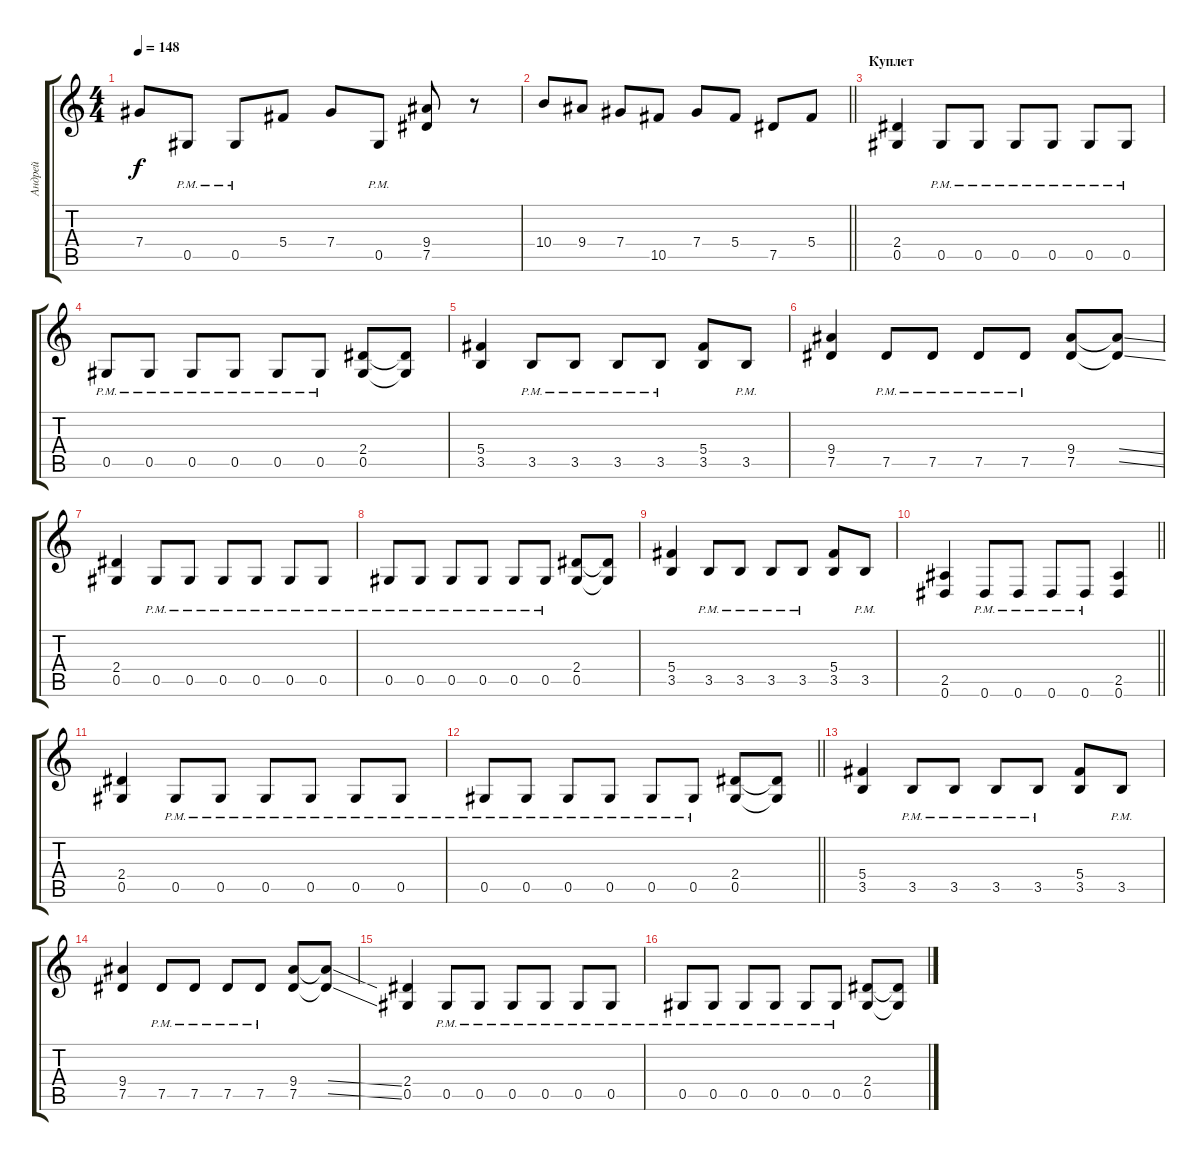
\track ("Андрей" "Андрей") {instrument distortionguitar}
\staff {score tabs}
\tuning (Eb4 Bb3 Gb3 Db3 Ab2 Eb2) {hide}
\ts (4 4)
\tempo 148
\clef g2
\ks c
7.4.8{dy f} 0.5{pm}.8 0.5{pm}.8 5.4.8 7.4.8 0.5{pm}.8 (9.4 7.5).8 r.8 |
\barLineRight lightlight
10.4.8 9.4.8 7.4.8 10.5.8 7.4.8 5.4.8 7.5.8 5.4.8 |
\section ("" "Куплет")
(2.4 0.5).4 0.5{pm}.8 0.5{pm}.8 0.5{pm}.8 0.5{pm}.8 0.5{pm}.8 0.5{pm}.8 |
0.5{pm}.8 0.5{pm}.8 0.5{pm}.8 0.5{pm}.8 0.5{pm}.8 0.5{pm}.8 (2.4 0.5).8 (2.4{t} 0.5{t}).8 |
(5.4 3.5).4 3.5{pm}.8 3.5{pm}.8 3.5{pm}.8 3.5{pm}.8 (5.4 3.5).8 3.5{pm}.8 |
(9.4 7.5).4 7.5{pm}.8 7.5{pm}.8 7.5{pm}.8 7.5{pm}.8 (9.4 7.5).8 (9.4{ss t} 7.5{ss t}).8 |
(2.4 0.5).4 0.5{pm}.8 0.5{pm}.8 0.5{pm}.8 0.5{pm}.8 0.5{pm}.8 0.5{pm}.8 |
0.5{pm}.8 0.5{pm}.8 0.5{pm}.8 0.5{pm}.8 0.5{pm}.8 0.5{pm}.8 (2.4 0.5).8 (2.4{t} 0.5{t}).8 |
(5.4 3.5).4 3.5{pm}.8 3.5{pm}.8 3.5{pm}.8 3.5{pm}.8 (5.4 3.5).8 3.5{pm}.8 |
\barLineRight lightlight
(2.5 0.6).4 0.6{pm}.8 0.6{pm}.8 0.6{pm}.8 0.6{pm}.8 (2.5 0.6).4 |
(2.4 0.5).4 0.5{pm}.8 0.5{pm}.8 0.5{pm}.8 0.5{pm}.8 0.5{pm}.8 0.5{pm}.8 |
\barLineRight lightlight
0.5{pm}.8 0.5{pm}.8 0.5{pm}.8 0.5{pm}.8 0.5{pm}.8 0.5{pm}.8 (2.4 0.5).8 (2.4{t} 0.5{t}).8 |
(5.4 3.5).4 3.5{pm}.8 3.5{pm}.8 3.5{pm}.8 3.5{pm}.8 (5.4 3.5).8 3.5{pm}.8 |
(9.4 7.5).4 7.5{pm}.8 7.5{pm}.8 7.5{pm}.8 7.5{pm}.8 (9.4 7.5).8 (9.4{ss t} 7.5{ss t}).8 |
(2.4 0.5).4 0.5{pm}.8 0.5{pm}.8 0.5{pm}.8 0.5{pm}.8 0.5{pm}.8 0.5{pm}.8 |
0.5{pm}.8 0.5{pm}.8 0.5{pm}.8 0.5{pm}.8 0.5{pm}.8 0.5{pm}.8 (2.4 0.5).8 (2.4{t} 0.5{t}).8
